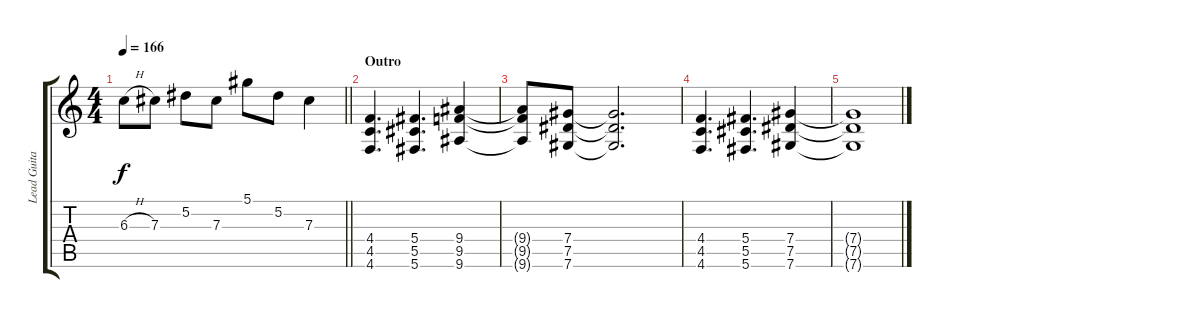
\track ("Lead Guitar (Kevin)" "Lead Guita") {instrument acousticguitarsteel}
\staff {score tabs}
\tuning (Eb4 Bb3 Gb3 Db3 Ab2 Db2) {hide}
\ts (4 4)
\tempo 166
\clef g2
\barLineRight lightlight
\ks c
6.3{h}.8{dy f} 7.3.8 5.2.8 7.3.8 5.1.8 5.2.8 7.3.4 |
\section ("" "Outro")
(4.4 4.5 4.6).4{d instrument overdrivenguitar} (5.4 5.5 5.6).4{d} (9.4 9.5 9.6).4 |
(9.4{t} 9.5{t} 9.6{t}).8 (7.4 7.5 7.6).8 (7.4{t} 7.5{t} 7.6{t}).2{d} |
(4.4 4.5 4.6).4{d} (5.4 5.5 5.6).4{d} (7.4 7.5 7.6).4 |
(7.4{t} 7.5{t} 7.6{t}).1
